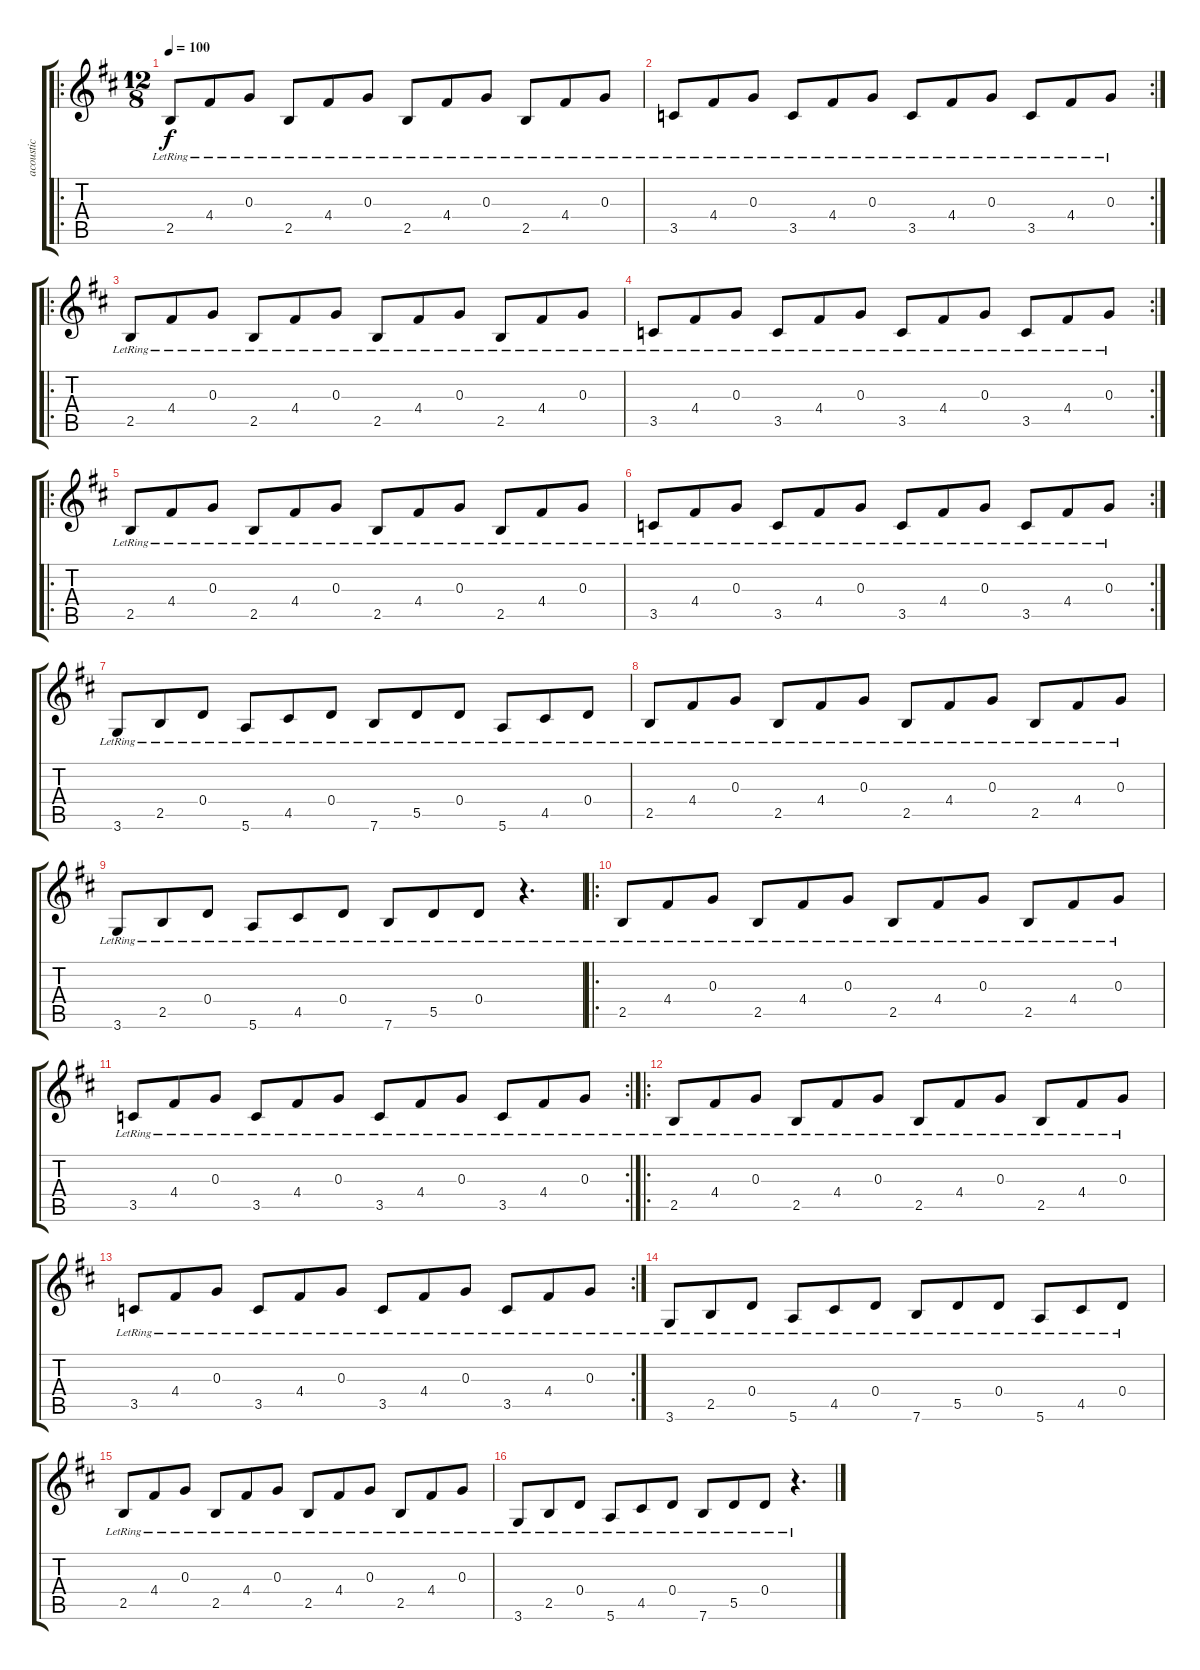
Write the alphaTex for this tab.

\track ("acoustic" "acoustic") {instrument acousticguitarnylon}
\staff {score tabs}
\tuning (E4 B3 G3 D3 A2 E2) {hide}
\ro
\ts (12 8)
\tempo 100
\clef g2
\ks d
2.5{lr}.8{dy f instrument acousticguitarnylon} 4.4{lr}.8 0.3{lr}.8 2.5{lr}.8 4.4{lr}.8 0.3{lr}.8 2.5{lr}.8 4.4{lr}.8 0.3{lr}.8 2.5{lr}.8 4.4{lr}.8 0.3{lr}.8 |
\rc 2
3.5{lr}.8 4.4{lr}.8 0.3{lr}.8 3.5{lr}.8 4.4{lr}.8 0.3{lr}.8 3.5{lr}.8 4.4{lr}.8 0.3{lr}.8 3.5{lr}.8 4.4{lr}.8 0.3{lr}.8 |
\ro
2.5{lr}.8 4.4{lr}.8 0.3{lr}.8 2.5{lr}.8 4.4{lr}.8 0.3{lr}.8 2.5{lr}.8 4.4{lr}.8 0.3{lr}.8 2.5{lr}.8 4.4{lr}.8 0.3{lr}.8 |
\rc 2
3.5{lr}.8 4.4{lr}.8 0.3{lr}.8 3.5{lr}.8 4.4{lr}.8 0.3{lr}.8 3.5{lr}.8 4.4{lr}.8 0.3{lr}.8 3.5{lr}.8 4.4{lr}.8 0.3{lr}.8 |
\ro
2.5{lr}.8 4.4{lr}.8 0.3{lr}.8 2.5{lr}.8 4.4{lr}.8 0.3{lr}.8 2.5{lr}.8 4.4{lr}.8 0.3{lr}.8 2.5{lr}.8 4.4{lr}.8 0.3{lr}.8 |
\rc 2
3.5{lr}.8 4.4{lr}.8 0.3{lr}.8 3.5{lr}.8 4.4{lr}.8 0.3{lr}.8 3.5{lr}.8 4.4{lr}.8 0.3{lr}.8 3.5{lr}.8 4.4{lr}.8 0.3{lr}.8 |
3.6{lr}.8 2.5{lr}.8 0.4{lr}.8 5.6{lr}.8 4.5{lr}.8 0.4{lr}.8 7.6{lr}.8 5.5{lr}.8 0.4{lr}.8 5.6{lr}.8 4.5{lr}.8 0.4{lr}.8 |
2.5{lr}.8 4.4{lr}.8 0.3{lr}.8 2.5{lr}.8 4.4{lr}.8 0.3{lr}.8 2.5{lr}.8 4.4{lr}.8 0.3{lr}.8 2.5{lr}.8 4.4{lr}.8 0.3{lr}.8 |
3.6{lr}.8 2.5{lr}.8 0.4{lr}.8 5.6{lr}.8 4.5{lr}.8 0.4{lr}.8 7.6{lr}.8 5.5{lr}.8 0.4{lr}.8 r.4{d} |
\ro
2.5{lr}.8 4.4{lr}.8 0.3{lr}.8 2.5{lr}.8 4.4{lr}.8 0.3{lr}.8 2.5{lr}.8 4.4{lr}.8 0.3{lr}.8 2.5{lr}.8 4.4{lr}.8 0.3{lr}.8 |
\rc 2
3.5{lr}.8 4.4{lr}.8 0.3{lr}.8 3.5{lr}.8 4.4{lr}.8 0.3{lr}.8 3.5{lr}.8 4.4{lr}.8 0.3{lr}.8 3.5{lr}.8 4.4{lr}.8 0.3{lr}.8 |
\ro
2.5{lr}.8 4.4{lr}.8 0.3{lr}.8 2.5{lr}.8 4.4{lr}.8 0.3{lr}.8 2.5{lr}.8 4.4{lr}.8 0.3{lr}.8 2.5{lr}.8 4.4{lr}.8 0.3{lr}.8 |
\rc 2
3.5{lr}.8 4.4{lr}.8 0.3{lr}.8 3.5{lr}.8 4.4{lr}.8 0.3{lr}.8 3.5{lr}.8 4.4{lr}.8 0.3{lr}.8 3.5{lr}.8 4.4{lr}.8 0.3{lr}.8 |
3.6{lr}.8 2.5{lr}.8 0.4{lr}.8 5.6{lr}.8 4.5{lr}.8 0.4{lr}.8 7.6{lr}.8 5.5{lr}.8 0.4{lr}.8 5.6{lr}.8 4.5{lr}.8 0.4{lr}.8 |
2.5{lr}.8 4.4{lr}.8 0.3{lr}.8 2.5{lr}.8 4.4{lr}.8 0.3{lr}.8 2.5{lr}.8 4.4{lr}.8 0.3{lr}.8 2.5{lr}.8 4.4{lr}.8 0.3{lr}.8 |
3.6{lr}.8 2.5{lr}.8 0.4{lr}.8 5.6{lr}.8 4.5{lr}.8 0.4{lr}.8 7.6{lr}.8 5.5{lr}.8 0.4{lr}.8 r.4{d}
